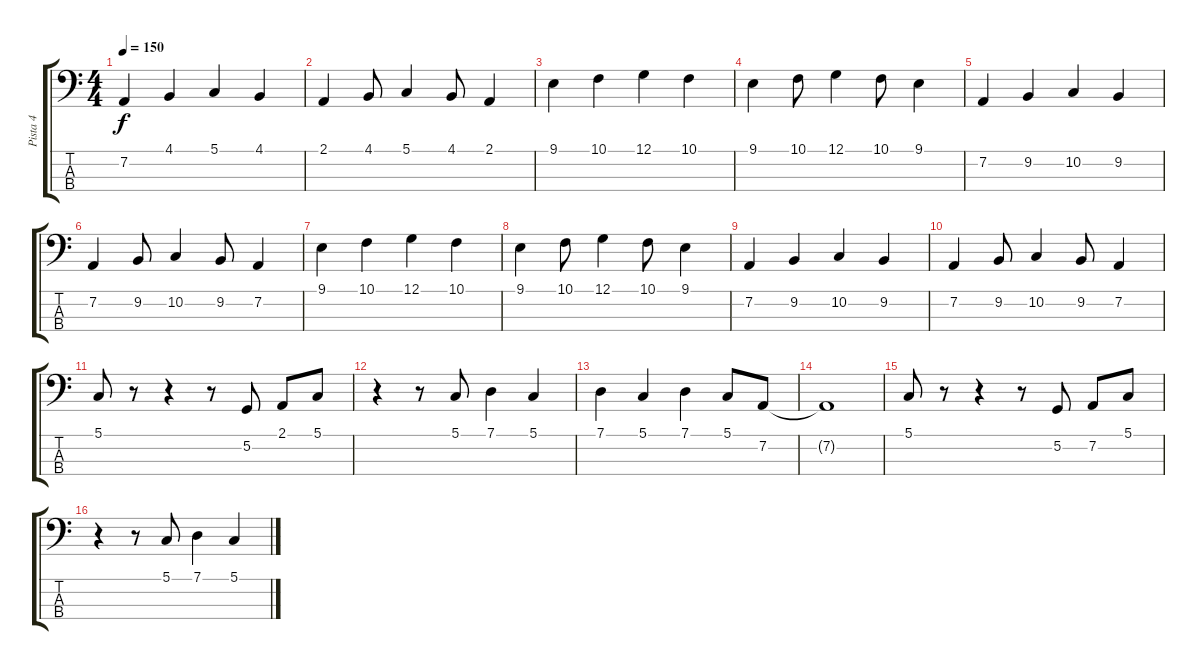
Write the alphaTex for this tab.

\track ("Pista 4" "Pista 4") {instrument trombone}
\staff {score tabs}
\tuning (G2 D2 A1 E1) {hide}
\ts (4 4)
\tempo 150
\clef f4
\ks c
7.2.4{dy f} 4.1.4 5.1.4 4.1.4 |
2.1.4 4.1.8 5.1.4 4.1.8 2.1.4 |
9.1.4 10.1.4 12.1.4 10.1.4 |
9.1.4 10.1.8 12.1.4 10.1.8 9.1.4 |
7.2.4 9.2.4 10.2.4 9.2.4 |
7.2.4 9.2.8 10.2.4 9.2.8 7.2.4 |
9.1.4 10.1.4 12.1.4 10.1.4 |
9.1.4 10.1.8 12.1.4 10.1.8 9.1.4 |
7.2.4 9.2.4 10.2.4 9.2.4 |
7.2.4 9.2.8 10.2.4 9.2.8 7.2.4 |
5.1.8 r.8 r.4 r.8 5.2.8 2.1.8 5.1.8 |
r.4 r.8 5.1.8 7.1.4 5.1.4 |
7.1.4 5.1.4 7.1.4 5.1.8 7.2.8 |
7.2{t}.1 |
5.1.8 r.8 r.4 r.8 5.2.8 7.2.8 5.1.8 |
r.4 r.8 5.1.8 7.1.4 5.1.4
